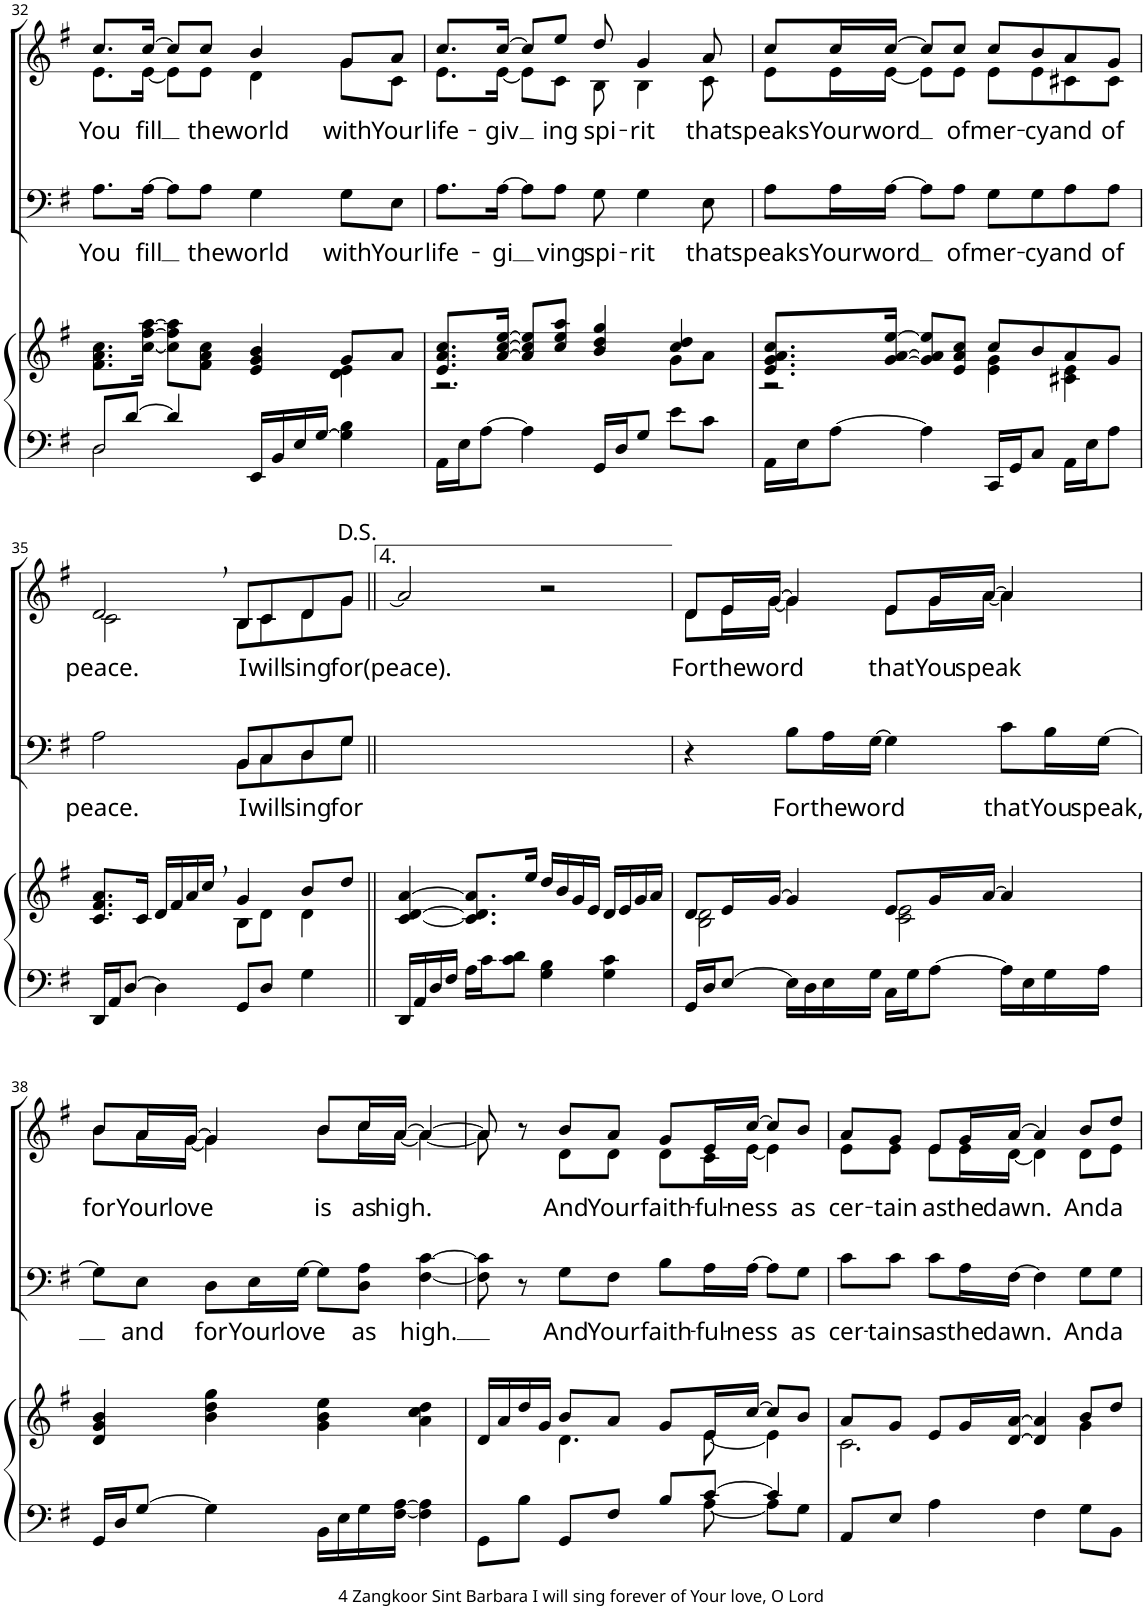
**kern	**kern	**kern	**text	**kern	**text
*part3	*part3	*part2	*part2	*part1	*part1
*staff4	*staff3	*staff2	*staff2	*staff1	*staff1
*I"Piano	*	*I"Bass	*	*I"Soprano	*
*I'Pno	*	*I'B	*	*I'S	*
!!LO:PB:g=z
*clefF4	*clefG2	*clefF4	*	*clefG2	*
*k[f#]	*k[f#]	*k[f#]	*	*k[f#]	*
*M4/4	*M4/4	*M4/4	*	*M4/4	*
=32	=32	=32	=32	=32	=32
*^	*^	*	*	*	*
!	!	!	!	!	!LO:LY:b	!	!LO:LY:b
*	*	*	*	*	*	*^	*
8D/L	2D\	8.f#\ 8.a\ 8.cc\L	2.ryy	8.A\L	You	8.cc/L	8.e\L	You
[8d/J	.	.	.	.	.	.	.	.
!	!	!	!	!	!LO:LY:b	!	!	!LO:LY:b
.	.	[16cc\ [16ff#\ [16aa\Jk	.	[16A\Jk	fill	[16cc/Jk	[16e\Jk	fill
4d/]	.	8cc\] 8ff#\] 8aa\]L	.	8A\L]	.	8cc/L]	8e\L]	.
!	!	!	!	!	!LO:LY:b	!	!	!LO:LY:b
.	.	8f#\ 8a\ 8cc\J	.	8A\J	the	8cc/J	8e\J	the
!	!	!	!	!	!LO:LY:b	!	!	!LO:LY:b
16EE/LL	2ryy	4e/ 4g/ 4b/	.	4G\	world	4b/	4d\	world
16BB/	.	.	.	.	.	.	.	.
16E/	.	.	.	.	.	.	.	.
[16G/JJ	.	.	.	.	.	.	.	.
!	!	!	!	!	!LO:LY:b	!	!	!LO:LY:b
4G\] 4B\	.	8g/L	4d\ 4e\	8G\L	with	8g/L	8g\L	with
!	!	!	!	!	!LO:LY:b	!	!	!LO:LY:b
.	.	8a/J	.	8E\J	Your	8a/J	8c\J	Your
*v	*v	*	*	*	*	*	*	*
=33	=33	=33	=33	=33	=33	=33	=33
!	!	!	!	!LO:LY:b	!	!	!LO:LY:b
16AA\LL	8.e/ 8.a/ 8.cc/L	2.r	8.A\L	life-	8.cc/L	8.e\L	life-
16E\J	.	.	.	.	.	.	.
[8A\J	.	.	.	.	.	.	.
!	!	!	!	!LO:LY:b	!	!	!LO:LY:b
.	[16a/ [16cc/ [16ee/Jk	.	[16A\Jk	-gi	[16cc/Jk	[16e\Jk	-giv
4A\]	8a/] 8cc/] 8ee/]L	.	8A\L]	.	8cc/L]	8e\L]	.
!	!	!	!	!LO:LY:b	!	!	!LO:LY:b
.	8cc/ 8ee/ 8aa/J	.	8A\J	ving	8ee/J	8c\J	ing
!	!	!	!	!LO:LY:b	!	!	!LO:LY:b
16GG/LL	4b/ 4dd/ 4gg/	.	8G\	spi-	8dd/	8B\	spi-
16D/J	.	.	.	.	.	.	.
!	!	!	!	!LO:LY:b	!	!	!LO:LY:b
8G/J	.	.	4G\	-rit	4g/	4B\	-rit
8e\L	4cc/ 4dd/	8g\L	.	.	.	.	.
!	!	!	!	!LO:LY:b	!	!	!LO:LY:b
8c\J	.	8a\J	8E\	that	8a/	8c\	that
=34	=34	=34	=34	=34	=34	=34	=34
!	!	!	!	!LO:LY:b	!	!	!LO:LY:b
16AA\LL	8.e/ 8.g/ 8.a/ 8.cc/L	2r	8A\L	speaks	8cc/L	8e\L	speaks
16E\J	.	.	.	.	.	.	.
!	!	!	!	!LO:LY:b	!	!	!LO:LY:b
[8A\J	.	.	16A\L	Your	16cc/L	16e\L	Your
!	!	!	!	!LO:LY:b	!	!	!LO:LY:b
.	[16g/ [16a/ [16ee/Jk	.	[16A\JJ	word	[16cc/JJ	[16e\JJ	word
4A\]	8g/] 8a/] 8ee/]L	.	8A\L]	.	8cc/L]	8e\L]	.
!	!	!	!	!LO:LY:b	!	!	!LO:LY:b
.	8e/ 8a/ 8cc/J	.	8A\J	of	8cc/J	8e\J	of
!	!	!	!	!LO:LY:b	!	!	!LO:LY:b
16CC/LL	8cc/L	4e\ 4g\	8G\L	mer-	8cc/L	8e\L	mer-
16GG/J	.	.	.	.	.	.	.
!	!	!	!	!LO:LY:b	!	!	!LO:LY:b
8C/J	8b/	.	8G\	-cy	8b/	8e\	-cy
!	!	!	!	!LO:LY:b	!	!	!LO:LY:b
16AA\LL	8a/	4c#X\ 4e\	8A\	and	8a/	8c#X\	and
16E\J	.	.	.	.	.	.	.
!	!	!	!	!LO:LY:b	!	!	!LO:LY:b
8A\J	8g/J	.	8A\J	of	8g/J	8c#\J	of
!!LO:LB:g=z	!!
=35	=35	=35	=35	=35	=35	=35	=35
!	!	!	!	!LO:LY:b	!	!	!LO:LY:b
*	*	*	*^	*	*	*	*
16DD/LL	8.c/ 8.f#/ 8.a/L	2ryy	2A\	2ryy	peace.	2d,/	2c\	peace.
16AA/J	.	.	.	.	.	.	.	.
[8D/J	.	.	.	.	.	.	.	.
.	16c/Jk	.	.	.	.	.	.	.
4D\]	16d/LL	.	.	.	.	.	.	.
.	16f#/	.	.	.	.	.	.	.
.	16a/	.	.	.	.	.	.	.
.	16cc,/JJ	.	.	.	.	.	.	.
!	!	!	!	!	!LO:LY:b	!	!	!LO:LY:b
8GG/L	4g/	8B\L	8BB/L	8BB\L	I	8B/L	8B\L	I
!	!	!	!	!	!LO:LY:b	!	!	!LO:LY:b
8D/J	.	8d\J	8C/	8C\	will	8c/	8c\	will
!	!	!	!	!	!LO:LY:b	!	!	!LO:LY:b
4G\	8b/L	4d\	8D/	8D\	sing	8d/	8d\	sing
!	!	!	!	!	!LO:LY:b	!	!	!LO:LY:b
.	8dd/J	.	8G/J	8G\J	for	8g/J	8g\J	for
*	*v	*v	*	*	*	*v	*v	*
*	*	*v	*v	*	*	*
=36||	=36||	=36||	=36||	=36||	=36||
.	.	.	.	[qa	.
!	!	!	!	!	!LO:LY:b
16DD/LL	[4c/ [4d/ [4a/	1ryy	.	2a/]	(peace).
16AA/	.	.	.	.	.
16D/	.	.	.	.	.
16F#/JJ	.	.	.	.	.
16A\LL	8.c/] 8.d/] 8.a/]L	.	.	.	.
16c\J	.	.	.	.	.
8c\ 8d\J	.	.	.	.	.
.	16ee/Jk	.	.	.	.
4G\ 4B\	16dd/LL	.	.	2r	.
.	16b/	.	.	.	.
.	16g/	.	.	.	.
.	16e/JJ	.	.	.	.
4G\ 4c\	16d/LL	.	.	.	.
.	16e/	.	.	.	.
.	16g/	.	.	.	.
.	16a/JJ	.	.	.	.
=37	=37	=37	=37	=37	=37
*	*^	*	*	*	*
!	!	!	!	!	!	!LO:LY:b
*	*	*	*	*	*^	*
16GG/LL	8d/L	2B\ 2d\	4r	.	8d/L	8d\L	For
16D/J	.	.	.	.	.	.	.
!	!	!	!	!	!	!	!LO:LY:b
[8E/J	16e/L	.	.	.	16e/L	16e\L	the
!	!	!	!	!	!	!	!LO:LY:b
.	[16g/JJ	.	.	.	[16g/JJ	[16g\JJ	word
!	!	!	!	!LO:LY:b	!	!	!
16E\LL]	4g/]	.	8B\L	For	4g/]	4g\]	.
16D\	.	.	.	.	.	.	.
!	!	!	!	!LO:LY:b	!	!	!
16E\	.	.	16A\L	the	.	.	.
!	!	!	!	!LO:LY:b	!	!	!
16G\JJ	.	.	[16G\JJ	word	.	.	.
!	!	!	!	!	!	!	!LO:LY:b
16C\LL	8e/L	2c\ 2e\	4G\]	.	8e/L	8e\L	that
16G\J	.	.	.	.	.	.	.
!	!	!	!	!	!	!	!LO:LY:b
[8A\J	16g/L	.	.	.	16g/L	16g\L	You
!	!	!	!	!	!	!	!LO:LY:b
.	[16a/JJ	.	.	.	[16a/JJ	[16a\JJ	speak
!	!	!	!	!LO:LY:b	!	!	!
16A\LL]	4a/]	.	8c\L	that	4a/]	4a\]	.
16E\	.	.	.	.	.	.	.
!	!	!	!	!LO:LY:b	!	!	!
16G\	.	.	16B\L	You	.	.	.
!	!	!	!	!LO:LY:b	!	!	!
16A\JJ	.	.	[16G\JJ	speak,	.	.	.
*	*v	*v	*	*	*	*	*
!!LO:LB:g=z	!!
=38	=38	=38	=38	=38	=38	=38
!	!	!	!	!	!	!LO:LY:b
16GG/LL	4d/ 4g/ 4b/	8G\L]	.	8b/L	8b\L	for
16D/J	.	.	.	.	.	.
!	!	!	!LO:LY:b	!	!	!LO:LY:b
[8G/J	.	8E\J	and	16a/L	16a\L	Your
!	!	!	!	!	!	!LO:LY:b
.	.	.	.	[16g/JJ	[16g\JJ	love
!	!	!	!LO:LY:b	!	!	!
4G\]	4b\ 4dd\ 4gg\	8D\L	for	4g/]	4g\]	.
!	!	!	!LO:LY:b	!	!	!
.	.	16E\L	Your	.	.	.
!	!	!	!LO:LY:b	!	!	!
.	.	[16G\JJ	love	.	.	.
!	!	!	!	!	!	!LO:LY:b
16BB\LL	4g\ 4b\ 4ee\	8G\L]	.	8b/L	8b\L	is
16E\	.	.	.	.	.	.
!	!	!	!LO:LY:b	!	!	!LO:LY:b
16G\	.	8D\ 8A\J	as	16cc/L	16cc\L	as
!	!	!	!	!	!	!LO:LY:b
[16F#\ [16A\JJ	.	.	.	[16a/JJ	[16a\JJ	high.
!	!	!	!LO:LY:b	!	!	!
4F#\] 4A\]	4a\ 4cc\ 4dd\	[4F#\ [4c\	high.	4a/_	4a\_	.
=39	=39	=39	=39	=39	=39	=39
*^	*^	*	*	*	*	*
8GG\L	2ryy	16d/LL	4ryy	8F#\] 8c\]	.	8a/]	8a\]	.
.	.	16a/	.	.	.	.	.	.
8B\J	.	16dd/	.	8r	.	8r	8ryy	.
.	.	16g/JJ	.	.	.	.	.	.
!	!	!	!	!	!LO:LY:b	!	!	!LO:LY:b
8GG/L	.	8b/L	4.d\	8G\L	And	8b/L	8d\L	And
!	!	!	!	!	!LO:LY:b	!	!	!LO:LY:b
8F#/J	.	8a/J	.	8F#\J	Your	8a/J	8d\J	Your
!	!	!	!	!	!LO:LY:b	!	!	!LO:LY:b
8B/L	8ryy	8g/L	.	8B\L	faith-	8g/L	8d\L	faith-
!	!	!	!	!	!LO:LY:b	!	!	!LO:LY:b
[8c/J	[8A\	16e/L	[8e\	16A\L	-ful-	16e/L	16c\L	-ful-
!	!	!	!	!	!LO:LY:b	!	!	!LO:LY:b
.	.	[16cc/JJ	.	[16A\JJ	-ness	[16cc/JJ	[16e\JJ	-ness
4c/]	8A\L]	8cc/L]	4e\]	8A\L]	.	8cc/L]	4e\]	.
!	!	!	!	!	!LO:LY:b	!	!	!LO:LY:b
.	8G\J	8b/J	.	8G\J	as	8b/J	.	as
=40	=40	=40	=40	=40	=40	=40	=40	=40
!	!	!	!	!	!LO:LY:b	!	!	!LO:LY:b
*v	*v	*	*	*	*	*	*	*
8AA/L	8a/L	2.c\	8c\L	cer-	8a/L	8e\L	cer-
!	!	!	!	!LO:LY:b	!	!	!LO:LY:b
8E/J	8g/J	.	8c\J	-tains	8g/J	8e\J	-tain
!	!	!	!	!LO:LY:b	!	!	!LO:LY:b
4A\	8e/L	.	8c\L	as	8e/L	8e\L	as
!	!	!	!	!LO:LY:b	!	!	!LO:LY:b
.	16g/L	.	16A\L	the	16g/L	16e\L	the
!	!	!	!	!LO:LY:b	!	!	!LO:LY:b
.	[16d/ [16a/JJ	.	[16F#\JJ	dawn.	[16a/JJ	[16d\JJ	dawn.
4F#\	4d/] 4a/]	.	4F#\]	.	4a/]	4d\]	.
!	!	!	!	!LO:LY:b	!	!	!LO:LY:b
8G\L	8b/L	4g\	8G\L	And	8b/L	8d\L	And
!	!	!	!	!LO:LY:b	!	!	!LO:LY:b
8BB\J	8dd/J	.	8G\J	a	8dd/J	8e\J	a
*	*v	*v	*	*	*v	*v	*
=	=	=	=	=	=
*-	*-	*-	*-	*-	*-
